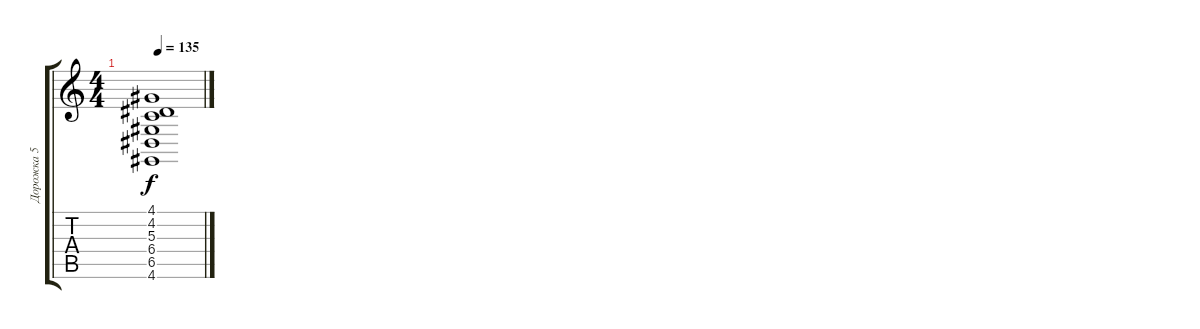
\track ("Дорожка 5" "Дорожка 5") {instrument viola}
\staff {score tabs}
\tuning (E4 B3 G3 D3 A2 E2) {hide}
\ts (4 4)
\tempo 135
\clef g2
\ks c
(4.1 4.2 5.3 6.4 6.5 4.6).1{dy f}
